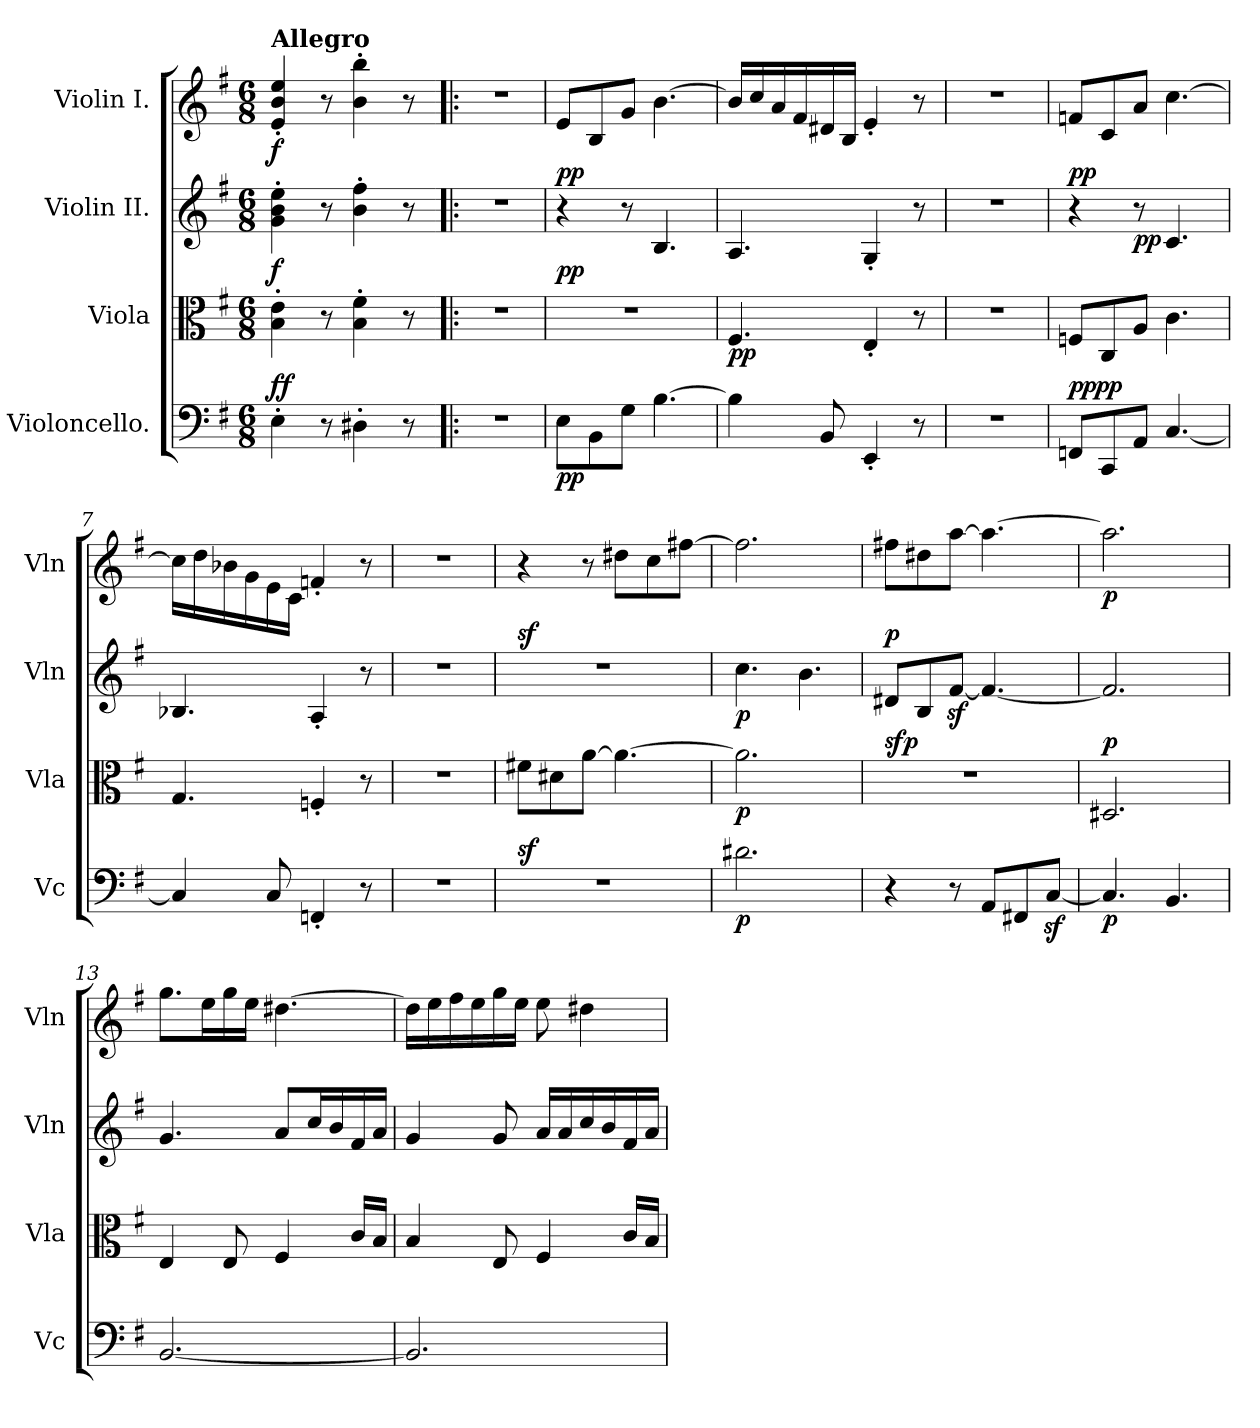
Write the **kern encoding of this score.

**kern	**dynam	**kern	**dynam	**kern	**dynam	**kern	**dynam
*part4	*part4	*part3	*part3	*part2	*part2	*part1	*part1
*staff4	*staff4	*staff3	*staff3	*staff2	*staff2	*staff1	*staff1
*I"Violoncello.	*	*I"Viola	*	*I"Violin II.	*	*I"Violin I.	*
*I'Vc	*	*I'Vla	*	*I'Vln	*	*I'Vln	*
*clefF4	*	*clefC3	*	*clefG2	*	*clefG2	*
*k[f#]	*	*k[f#]	*	*k[f#]	*	*k[f#]	*
*M6/8	*	*M6/8	*	*M6/8	*	*M6/8	*
=1	=1	=1	=1	=1	=1	=1	=1
!	!	!	!	!	!	!LO:TX:a:B:t=Allegro	!
!	!LO:DY:b	!	!	!	!	!	!
!	!LO:DY:n=1:a	!	!LO:DY:a	!	!	!	!LO:DY:b
4E'!\	f f	4B\' 4e\'	f	4g\' 4b\' 4ee\'	.	4e/' 4b/' 4ee/'	f
8r	.	8r	.	8r	.	8r	.
4D#X'\	.	4B\' 4f#\'	.	4b\' 4ff#\'	.	4b\' 4bb\'	.
8r	.	8r	.	8r	.	8r	.
=2!|:	=2!|:	=2!|:	=2!|:	=2!|:	=2!|:	=2!|:	=2!|:
2.r	.	2.r	.	2.r	.	2.r	.
=3	=3	=3	=3	=3	=3	=3	=3
!	!LO:DY:b	!	!LO:DY:a	!	!LO:DY:a	!	!
8E\L	pp	2.r	pp	4r	pp	8e/L	.
8BB\	.	.	.	.	.	8B/	.
8G\J	.	.	.	8r	.	8g/J	.
[4.B\	.	.	.	4.B/	.	[4.b\	.
=4	=4	=4	=4	=4	=4	=4	=4
!	!	!	!LO:DY:b	!	!	!	!
4B\]	.	4.F#/	pp	4.A/	.	16b/LL]	.
.	.	.	.	.	.	16cc/	.
.	.	.	.	.	.	16a/	.
.	.	.	.	.	.	16f#/	.
8BB/	.	.	.	.	.	16d#X/	.
.	.	.	.	.	.	16B/JJ	.
4EE'/	.	4E'/	.	4G'/	.	4e'/	.
8r	.	8r	.	8r	.	8r	.
=5	=5	=5	=5	=5	=5	=5	=5
2.r	.	2.r	.	2.r	.	2.r	.
=6	=6	=6	=6	=6	=6	=6	=6
!	!LO:DY:a	!	!	!	!	!	!
!	!LO:DY:n=1:b	!	!	!	!LO:DY:a	!	!
8FFn/L	pp pp	8Fn/L	.	4r	pp	8fn/L	.
8CC/	.	8C/	.	.	.	8c/	.
!	!	!	!	!	!LO:DY:b	!	!
8AA/J	.	8A/J	.	8r	pp	8a/J	.
[4.C/	.	4.c\	.	4.c/	.	[4.cc\	.
!!LO:LB:g=z
=7	=7	=7	=7	=7	=7	=7	=7
4C/]	.	4.G/	.	4.B-X/	.	16cc\LL]	.
.	.	.	.	.	.	16dd\	.
.	.	.	.	.	.	16b-X\	.
.	.	.	.	.	.	16g\	.
8C/	.	.	.	.	.	16e\	.
.	.	.	.	.	.	16c\JJ	.
4FFn'/	.	4Fn'/	.	4A'/	.	4fn'/	.
8r	.	8r	.	8r	.	8r	.
=8	=8	=8	=8	=8	=8	=8	=8
2.r	.	2.r	.	2.r	.	2.r	.
=9	=9	=9	=9	=9	=9	=9	=9
!	!LO:DY:a	!	!	!	!LO:DY:a	!	!
2.r	sf	8f#X\L	.	2.r	sf	4r	.
.	.	8d#X\	.	.	.	.	.
.	.	[8a\J	.	.	.	8r	.
.	.	4.a\_	.	.	.	8dd#X\L	.
.	.	.	.	.	.	8cc\	.
.	.	.	.	.	.	[8ff#X\J	.
!!LO:LB:g=z
=10	=10	=10	=10	=10	=10	=10	=10
!	!LO:DY:b	!	!LO:DY:b	!	!LO:DY:b	!	!
2.d#X\	p	2.a\]	p	4.cc\	p	2.ff#\]	.
.	.	.	.	4.b\	.	.	.
=11	=11	=11	=11	=11	=11	=11	=11
!	!	!	!LO:DY:a	!	!	!	!
!	!	!	!LO:DY:n=1:a	!	!LO:DY:a	!	!
4r	.	2.r	sf p	8d#X/L	p	8ff#X\L	.
.	.	.	.	8B/	.	8dd#X\	.
8r	.	.	.	[8f#z>/J	.	[8aa\J	.
8AA/L	.	.	.	4.f#/_	.	4.aa\_	.
8FF#X/	.	.	.	.	.	.	.
[8Cz</J	.	.	.	.	.	.	.
=12	=12	=12	=12	=12	=12	=12	=12
!	!LO:DY:b	!	!LO:DY:a	!	!	!	!LO:DY:b
4.C/]	p	2.D#X/	p	2.f#/]	.	2.aa\]	p
4.BB/	.	.	.	.	.	.	.
=13	=13	=13	=13	=13	=13	=13	=13
[2.BB/	.	4E/	.	4.g/	.	8.gg\L	.
.	.	.	.	.	.	16ee\L	.
.	.	8E/	.	.	.	16gg\	.
.	.	.	.	.	.	16ee\JJ	.
.	.	4F#/	.	8a/L	.	[4.dd#X\	.
.	.	.	.	16cc/L	.	.	.
.	.	.	.	16b/	.	.	.
.	.	16c/LL	.	16f#/	.	.	.
.	.	16B/JJ	.	16a/JJ	.	.	.
!!LO:PB:g=z
=14	=14	=14	=14	=14	=14	=14	=14
2.BB/]	.	4B/	.	4g/	.	16dd#\LL]	.
.	.	.	.	.	.	16ee\	.
.	.	.	.	.	.	16ff#\	.
.	.	.	.	.	.	16ee\	.
.	.	8E/	.	8g/	.	16gg\	.
.	.	.	.	.	.	16ee\JJ	.
.	.	4F#/	.	16a/LL	.	8ee\	.
.	.	.	.	16a/	.	.	.
.	.	.	.	16cc/	.	4dd#X\	.
.	.	.	.	16b/	.	.	.
.	.	16c/LL	.	16f#/	.	.	.
.	.	16B/JJ	.	16a/JJ	.	.	.
=	=	=	=	=	=	=	=
*-	*-	*-	*-	*-	*-	*-	*-
